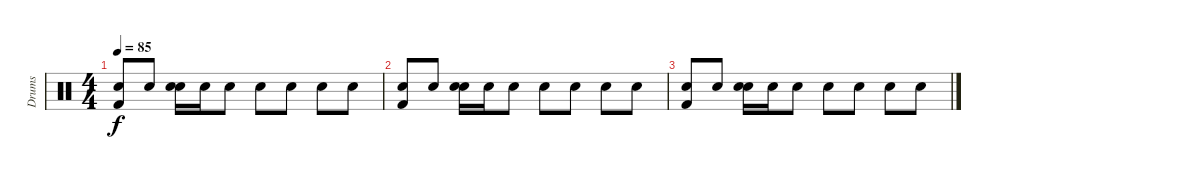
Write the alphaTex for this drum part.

\track ("Drums" "Drums") {instrument percussion}
\staff {score}
\articulation defaults
\ts (4 4)
\tempo 85
\clef neutral
\ks c
("Snare (hit)"{x} "Kick (hit) 2").8{dy f} "Snare (hit)"{x}.8 ("Snare (hit)"{x} "Snare (hit) 2").16 "Snare (hit) 2".16 "Snare (hit)"{x}.8 "Snare (hit)"{x}.8 "Snare (hit)"{x}.8 "Snare (hit)"{x}.8 "Snare (hit)"{x}.8 |
("Snare (hit)"{x} "Kick (hit) 2").8 "Snare (hit)"{x}.8 ("Snare (hit)"{x} "Snare (hit) 2").16 "Snare (hit) 2".16 "Snare (hit)"{x}.8 "Snare (hit)"{x}.8 "Snare (hit)"{x}.8 "Snare (hit)"{x}.8 "Snare (hit)"{x}.8 |
("Snare (hit)"{x} "Kick (hit) 2").8 "Snare (hit)"{x}.8 ("Snare (hit)"{x} "Snare (hit) 2").16 "Snare (hit) 2".16 "Snare (hit)"{x}.8 "Snare (hit)"{x}.8 "Snare (hit)"{x}.8 "Snare (hit)"{x}.8 "Snare (hit)"{x}.8
